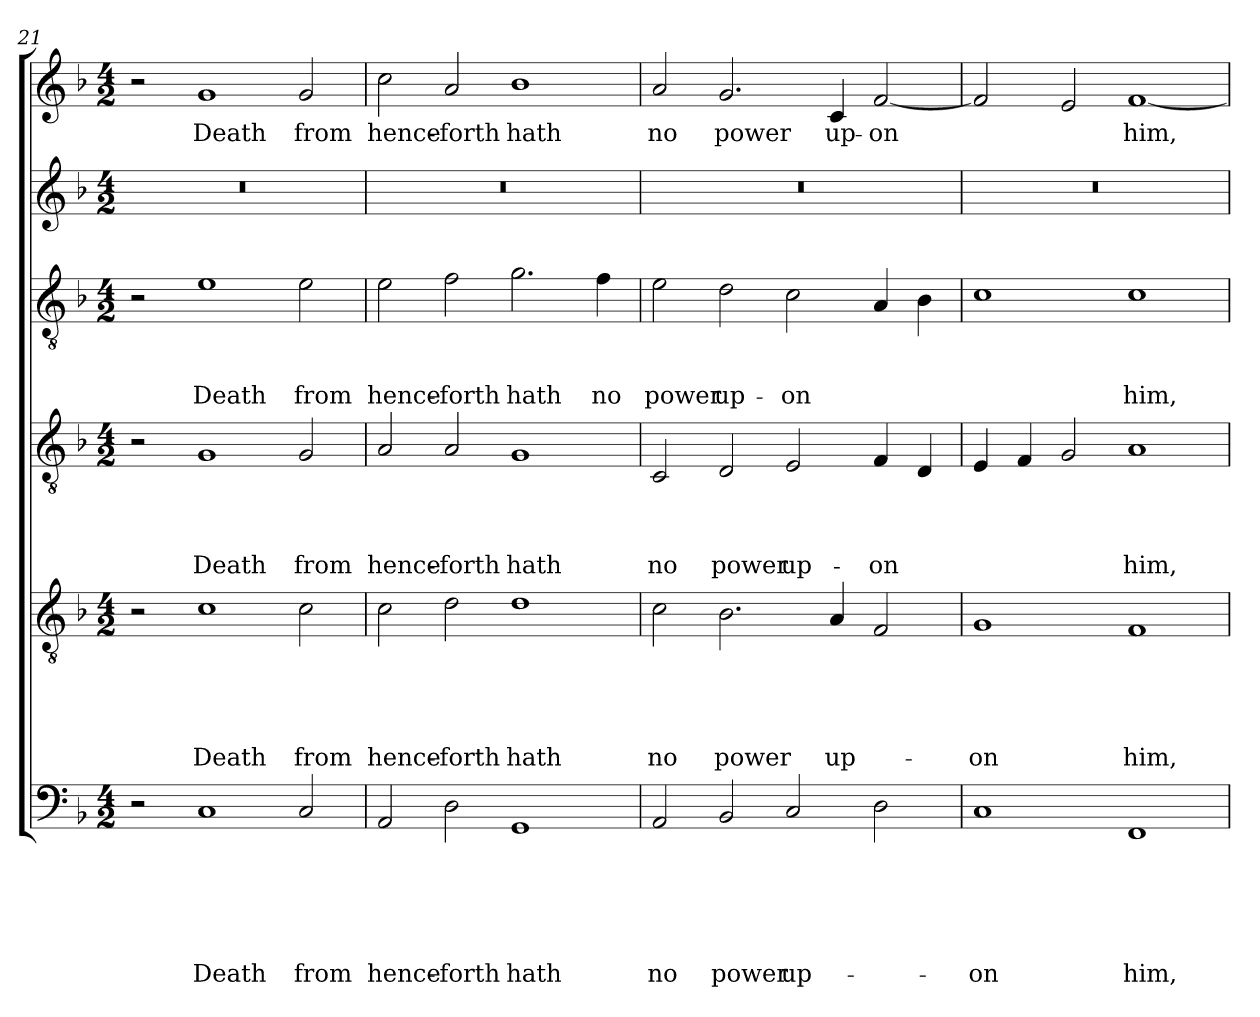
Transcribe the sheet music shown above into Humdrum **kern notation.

**kern	**text	**text	**text	**text	**text	**text	**kern	**text	**text	**text	**text	**text	**kern	**text	**text	**text	**text	**kern	**text	**text	**text	**kern	**kern	**text
*part6	*part6	*part6	*part6	*part6	*part6	*part6	*part5	*part5	*part5	*part5	*part5	*part5	*part4	*part4	*part4	*part4	*part4	*part3	*part3	*part3	*part3	*part2	*part1	*part1
*staff6	*staff6	*staff6	*staff6	*staff6	*staff6	*staff6	*staff5	*staff5	*staff5	*staff5	*staff5	*staff5	*staff4	*staff4	*staff4	*staff4	*staff4	*staff3	*staff3	*staff3	*staff3	*staff2	*staff1	*staff1
*clefF4	*	*	*	*	*	*	*clefGv2	*	*	*	*	*	*clefGv2	*	*	*	*	*clefGv2	*	*	*	*clefG2	*clefG2	*
*k[b-]	*	*	*	*	*	*	*k[b-]	*	*	*	*	*	*k[b-]	*	*	*	*	*k[b-]	*	*	*	*k[b-]	*k[b-]	*
*F:	*	*	*	*	*	*	*F:	*	*	*	*	*	*F:	*	*	*	*	*F:	*	*	*	*F:	*F:	*
*M4/2	*	*	*	*	*	*	*M4/2	*	*	*	*	*	*M4/2	*	*	*	*	*M4/2	*	*	*	*M4/2	*M4/2	*
=21	=21	=21	=21	=21	=21	=21	=21	=21	=21	=21	=21	=21	=21	=21	=21	=21	=21	=21	=21	=21	=21	=21	=21	=21
2r	.	.	.	.	.	.	2r	.	.	.	.	.	2r	.	.	.	.	2r	.	.	.	0r	2r	.
1C	.	.	.	.	.	Death	1c	.	.	.	.	Death	1G	.	.	.	Death	1e	.	.	Death	.	1g	Death
2C/	.	.	.	.	.	from	2c\	.	.	.	.	from	2G/	.	.	.	from	2e\	.	.	from	.	2g/	from
=22	=22	=22	=22	=22	=22	=22	=22	=22	=22	=22	=22	=22	=22	=22	=22	=22	=22	=22	=22	=22	=22	=22	=22	=22
2AA/	.	.	.	.	.	hence-	2c\	.	.	.	.	hence-	2A/	.	.	.	hence-	2e\	.	.	hence-	0r	2cc\	hence-
2D\	.	.	.	.	.	-forth	2d\	.	.	.	.	-forth	2A/	.	.	.	-forth	2f\	.	.	-forth	.	2a/	-forth
1GG	.	.	.	.	.	hath	1d	.	.	.	.	hath	1G	.	.	.	hath	2.g\	.	.	hath	.	1b-	hath
.	.	.	.	.	.	.	.	.	.	.	.	.	.	.	.	.	.	4f\	.	.	no	.	.	.
=23	=23	=23	=23	=23	=23	=23	=23	=23	=23	=23	=23	=23	=23	=23	=23	=23	=23	=23	=23	=23	=23	=23	=23	=23
2AA/	.	.	.	.	.	no	2c\	.	.	.	.	no	2C/	.	.	.	no	2e\	.	.	power	0r	2a/	no
2BB-/	.	.	.	.	.	power	2.B-\	.	.	.	.	power	2D/	.	.	.	power	2d\	.	.	up-	.	2.g/	power
2C/	.	.	.	.	.	up-	.	.	.	.	.	.	2E/	.	.	.	up-	2c\	.	.	-on	.	.	.
.	.	.	.	.	.	.	4A/	.	.	.	.	up-	.	.	.	.	.	.	.	.	.	.	4c/	up-
2D\	.	.	.	.	.	.	2F/	.	.	.	.	.	4F/	.	.	.	-on	4A/	.	.	.	.	[2f/	-on
.	.	.	.	.	.	.	.	.	.	.	.	.	4D/	.	.	.	.	4B-\	.	.	.	.	.	.
=24	=24	=24	=24	=24	=24	=24	=24	=24	=24	=24	=24	=24	=24	=24	=24	=24	=24	=24	=24	=24	=24	=24	=24	=24
1C	.	.	.	.	.	-on	1G	.	.	.	.	-on	4E/	.	.	.	.	1c	.	.	.	0r	2f/]	.
.	.	.	.	.	.	.	.	.	.	.	.	.	4F/	.	.	.	.	.	.	.	.	.	.	.
.	.	.	.	.	.	.	.	.	.	.	.	.	2G/	.	.	.	.	.	.	.	.	.	2e/	.
1FF	.	.	.	.	.	him,	1F	.	.	.	.	him,	1A	.	.	.	him,	1c	.	.	him,	.	[1f	him,
=	=	=	=	=	=	=	=	=	=	=	=	=	=	=	=	=	=	=	=	=	=	=	=	=
*-	*-	*-	*-	*-	*-	*-	*-	*-	*-	*-	*-	*-	*-	*-	*-	*-	*-	*-	*-	*-	*-	*-	*-	*-
